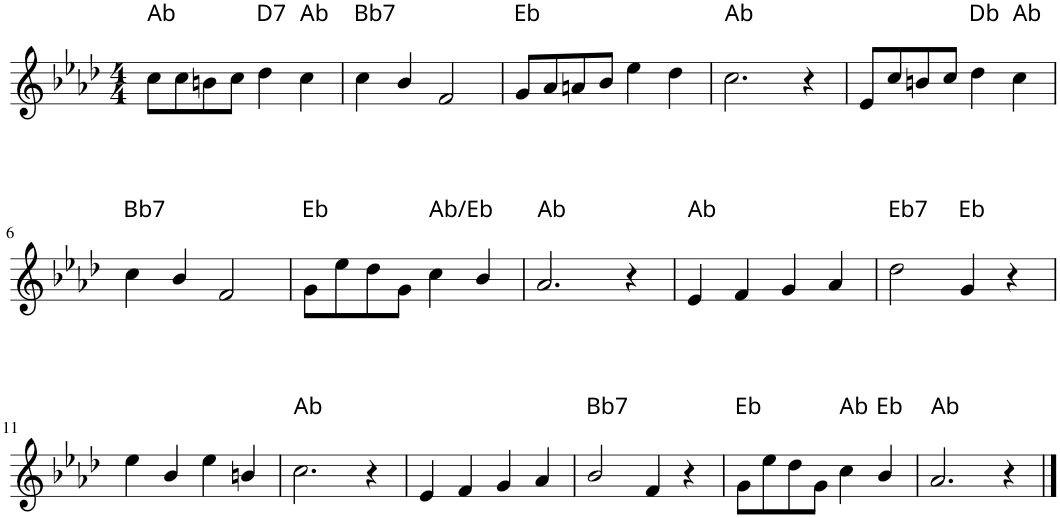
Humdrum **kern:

**kern
*part1
*staff1
*I"Voice
*I'Voice
*clefG2
*k[b-e-a-d-]
*A-:
*M4/4
=1
!LO:TX:a:t=Ab
8cc\L
8cc\
8bn\
8cc\J
!LO:TX:a:t=D7
4dd-\
!LO:TX:a:t=Ab
4cc\
=2
!LO:TX:a:t=Bb7
4cc\
4b-/
2f/
=3
!LO:TX:a:t=Eb
8g/L
8a-/
8an/
8b-/J
4ee-\
4dd-\
=4
!LO:TX:a:t=Ab
2.cc\
4r
=5
8e-/L
8cc/
8bn/
8cc/J
!LO:TX:a:t=Db
4dd-\
!LO:TX:a:t=Ab
4cc\
!!LO:LB:g=z
=6
!LO:TX:a:t=Bb7
4cc\
4b-/
2f/
=7
!LO:TX:a:t=Eb
8g\L
8ee-\
8dd-\
8g\J
!LO:TX:a:t=Ab/Eb
4cc\
4b-/
=8
!LO:TX:a:t=Ab
2.a-/
4r
=9
!LO:TX:a:t=Ab
4e-/
4f/
4g/
4a-/
=10
!LO:TX:a:t=Eb7
2dd-\
!LO:TX:a:t=Eb
4g/
4r
!!LO:LB:g=z
=11
4ee-\
4b-/
4ee-\
4bn/
=12
!LO:TX:a:t=Ab
2.cc\
4r
=13
4e-/
4f/
4g/
4a-/
=14
!LO:TX:a:t=Bb7
2b-/
4f/
4r
=15
!LO:TX:a:t=Eb
8g\L
8ee-\
8dd-\
8g\J
!LO:TX:a:t=Ab
4cc\
!LO:TX:a:t=Eb
4b-/
=16
!LO:TX:a:t=Ab
2.a-/
4r
==
*-
